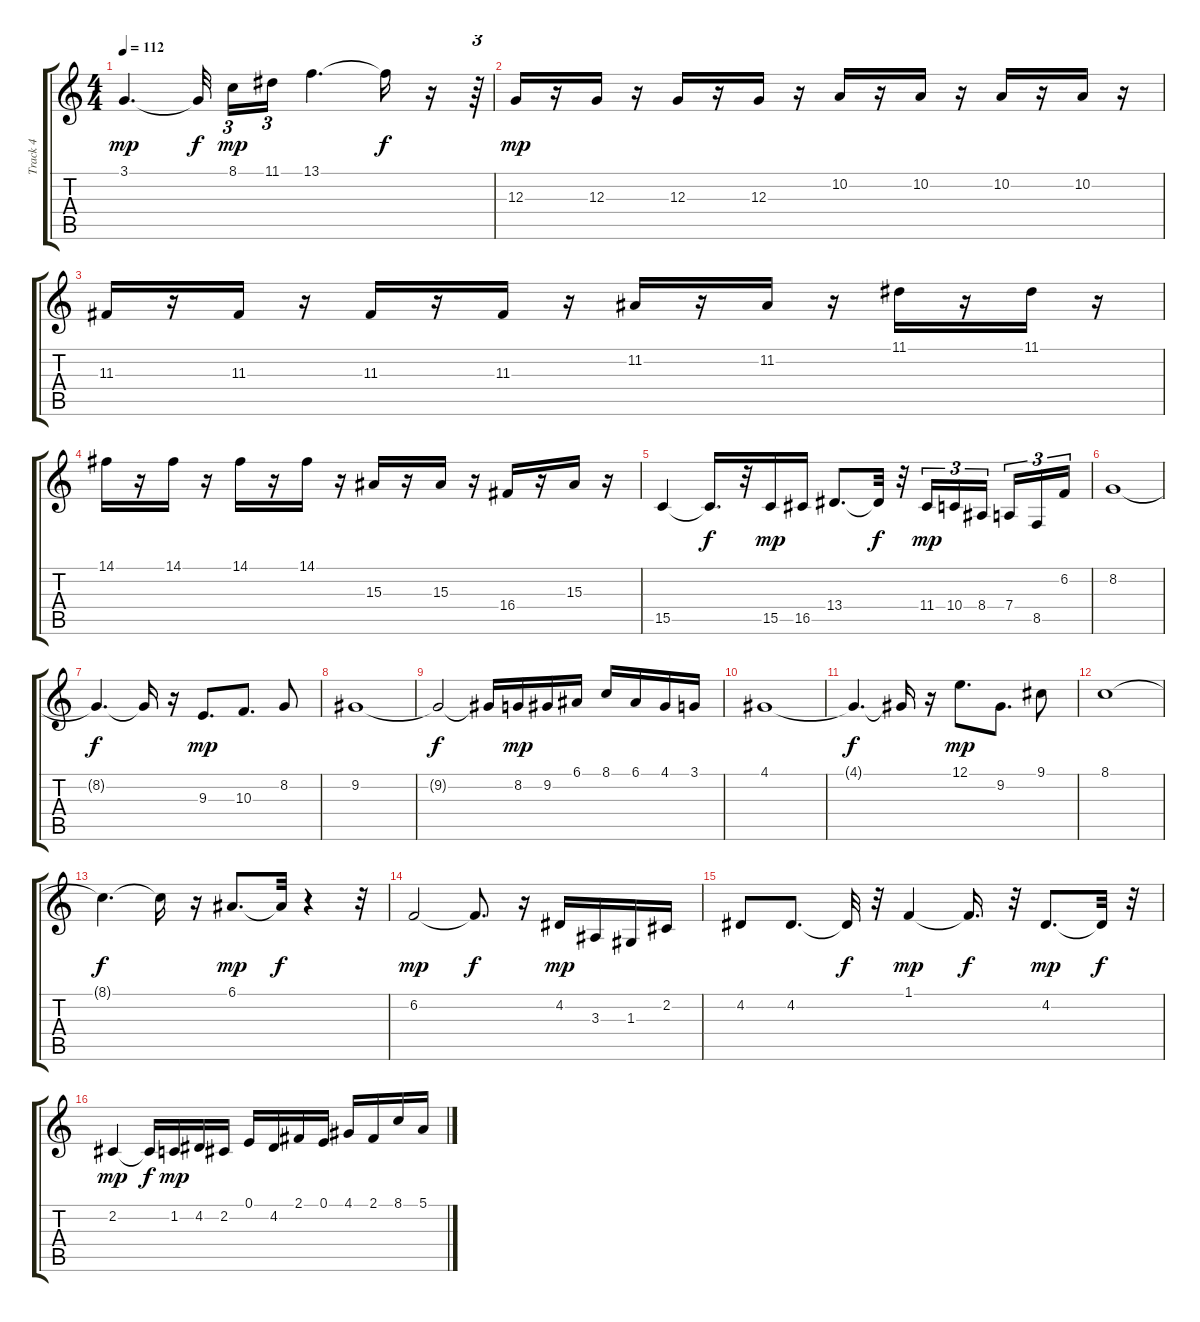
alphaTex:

\track ("Track 4" "Track 4") {instrument stringensemble1}
\staff {score tabs}
\tuning (E4 B3 G3 D3 A2 E2) {hide}
\ts (4 4)
\tempo 112
\clef g2
\ks c
3.1.4{d dy mp} 3.1{t}.32{dy f beam splitsecondary} 8.1.16{tu (3 2) dy mp} 11.1.16{tu (3 2)} 13.1.4{d} 13.1{t}.16{dy f} r.16 r.64{tu (3 2)} |
12.3.16{dy mp} r.16 12.3.16 r.16 12.3.16 r.16 12.3.16 r.16 10.2.16 r.16 10.2.16 r.16 10.2.16 r.16 10.2.16 r.16 |
11.3.16 r.16 11.3.16 r.16 11.3.16 r.16 11.3.16 r.16 11.2.16 r.16 11.2.16 r.16 11.1.16 r.16 11.1.16 r.16 |
14.1.16 r.16 14.1.16 r.16 14.1.16 r.16 14.1.16 r.16 15.3.16 r.16 15.3.16 r.16 16.4.16 r.16 15.3.16 r.16 |
15.5.4 15.5{t}.16{d dy f} r.32 15.5.16{dy mp} 16.5.16 13.4.8{d} 13.4{t}.32{dy f} r.32 11.4.16{tu (3 2) dy mp} 10.4.16{tu (3 2)} 8.4.16{tu (3 2) beam splitsecondary} 7.4.16{tu (3 2)} 8.5.16{tu (3 2)} 6.2.16{tu (3 2)} |
8.2.1{instrument trombone} |
8.2{t}.4{d dy f} 8.2{t}.16 r.16 9.3.8{d dy mp} 10.3.8{d} 8.2.8 |
9.2.1 |
9.2{t}.2{dy f} 9.2{t}.16 8.2.16{dy mp} 9.2.16 6.1.16 8.1.16 6.1.16 4.1.16 3.1.16 |
4.1.1 |
4.1{t}.4{d dy f} 4.1{t}.16 r.16 12.1.8{d dy mp} 9.2.8{d} 9.1.8 |
8.1.1 |
8.1{t}.4{d dy f} 8.1{t}.16 r.16 6.1.8{d dy mp} 6.1{t}.32{dy f} r.4 r.32 |
6.2.2{dy mp instrument stringensemble1} 6.2{t}.8{d dy f} r.16 4.2.16{dy mp} 3.3.16 1.3.16 2.2.16 |
4.2.8 4.2.8{d} 4.2{t}.32{dy f} r.32 1.1.4{dy mp} 1.1{t}.16{d dy f} r.32 4.2.8{d dy mp} 4.2{t}.32{dy f} r.32 |
2.2.4{dy mp} 2.2{t}.16{dy f} 1.2.16{dy mp} 4.2.16 2.2.16 0.1.16 4.2.16 2.1.16 0.1.16 4.1.16 2.1.16 8.1.16 5.1.16
